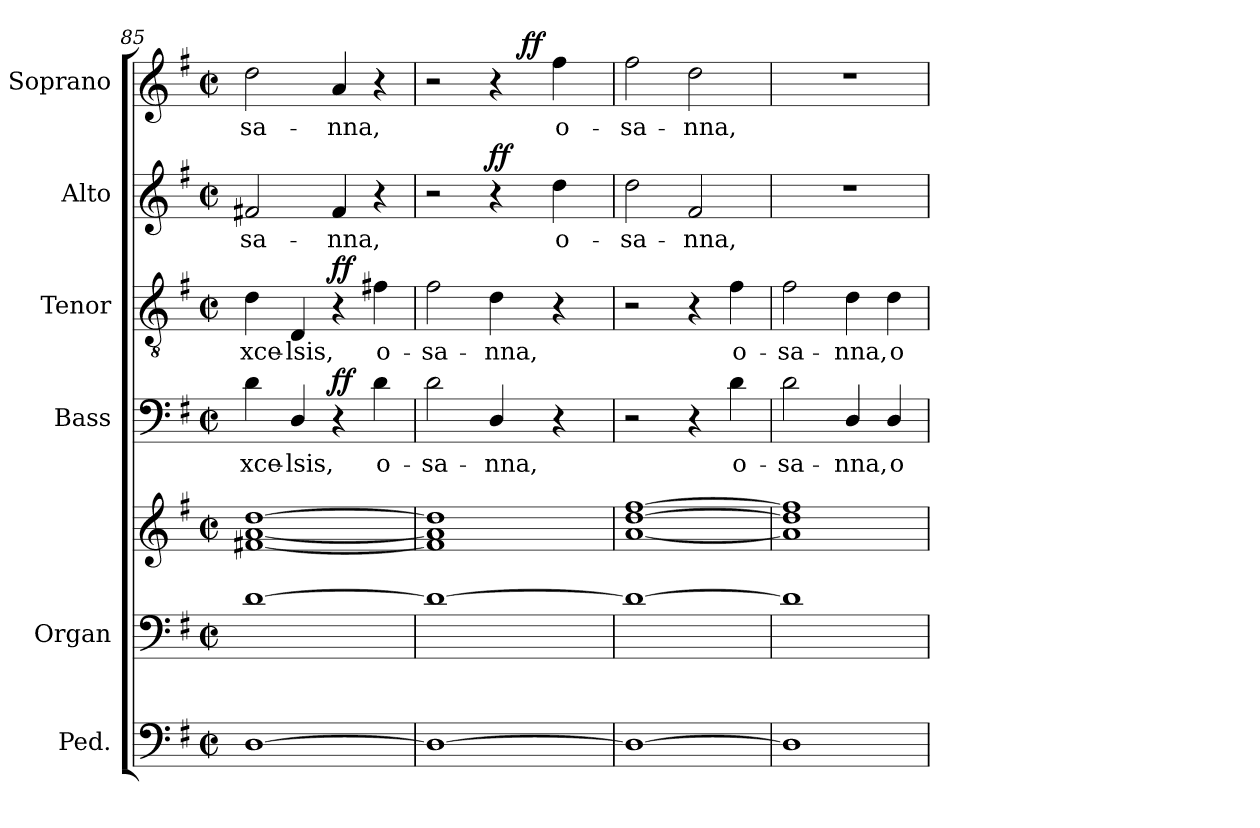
**kern	**kern	**kern	**kern	**text	**dynam	**kern	**text	**dynam	**kern	**text	**dynam	**kern	**text	**dynam
*part6	*part5	*part5	*part4	*part4	*part4	*part3	*part3	*part3	*part2	*part2	*part2	*part1	*part1	*part1
*staff7	*staff6	*staff5	*staff4	*staff4	*staff4	*staff3	*staff3	*staff3	*staff2	*staff2	*staff2	*staff1	*staff1	*staff1
*I"Ped.	*I"Organ	*	*I"Bass	*	*	*I"Tenor	*	*	*I"Alto	*	*	*I"Soprano	*	*
*	*I'Org.	*	*I'B.	*	*	*I'T.	*	*	*I'A.	*	*	*I'S.	*	*
*clefF4	*clefF4	*clefG2	*clefF4	*	*	*clefGv2	*	*	*clefG2	*	*	*clefG2	*	*
*	*	*	*	*	*	*ITrd7c12	*	*	*	*	*	*	*	*
*k[f#]	*k[f#]	*k[f#]	*k[f#]	*	*	*k[f#]	*	*	*k[f#]	*	*	*k[f#]	*	*
*G:	*G:	*G:	*G:	*	*	*G:	*	*	*G:	*	*	*G:	*	*
*M2/2	*M2/2	*M2/2	*M2/2	*	*	*M2/2	*	*	*M2/2	*	*	*M2/2	*	*
*met(c|)	*met(c|)	*met(c|)	*met(c|)	*	*	*met(c|)	*	*	*met(c|)	*	*	*met(c|)	*	*
=85	=85	=85	=85	=85	=85	=85	=85	=85	=85	=85	=85	=85	=85	=85
!	!	!	!	!LO:LY:b:color=#000000	!	!	!	!	!	!	!	!	!	!
!	!	!	!	!	!	!	!LO:LY:b:color=#000000	!	!	!	!	!	!	!
!	!	!	!	!	!	!	!	!	!	!LO:LY:b:color=#000000	!	!	!	!
!	!	!	!	!	!	!	!	!	!	!	!	!	!LO:LY:b:color=#000000	!
[1Di	[1di	[1f#Xi [1ai [1ddi	4di\	-xce-	.	4Di\	-xce-	.	2f#Xi/	-sa-	.	2ddi\	-sa-	.
!	!	!	!	!LO:LY:b:color=#000000	!	!	!	!	!	!	!	!	!	!
!	!	!	!	!	!	!	!LO:LY:b:color=#000000	!	!	!	!	!	!	!
.	.	.	4Di/	-lsis,	.	4DDi/	-lsis,	.	.	.	.	.	.	.
!	!	!	!	!	!	!	!	!	!	!LO:LY:b:color=#000000	!	!	!	!
!	!	!	!	!	!	!	!	!	!	!	!	!	!LO:LY:b:color=#000000	!
.	.	.	4r	.	ff	4r	.	ff	4f#i/	-nna,	.	4ai/	-nna,	.
!	!	!	!	!LO:LY:b:color=#000000	!	!	!	!	!	!	!	!	!	!
!	!	!	!	!	!	!	!LO:LY:b:color=#000000	!	!	!	!	!	!	!
.	.	.	4di\	o-	.	4F#Xi\	o-	.	4r	.	.	4r	.	.
=86	=86	=86	=86	=86	=86	=86	=86	=86	=86	=86	=86	=86	=86	=86
!	!	!	!	!LO:LY:b:color=#000000	!	!	!	!	!	!	!	!	!	!
!	!	!	!	!	!	!	!LO:LY:b:color=#000000	!	!	!	!	!	!	!
*	*	*	*	*	*	*	*	*	*	*	*	*^	*	*
1Di_	1di_	1f#i] 1ai] 1ddi]	2di\	-sa-	.	2F#i\	-sa-	.	2r	.	.	2r	2ryy	.	.
!	!	!	!	!LO:LY:b:color=#000000	!	!	!	!	!	!	!	!	!	!	!
!	!	!	!	!	!	!	!LO:LY:b:color=#000000	!	!	!	!	!	!	!	!
.	.	.	4Di/	-nna,	.	4Di\	-nna,	.	4r	.	ff	4r	16ryy	.	.
.	.	.	.	.	.	.	.	.	.	.	.	.	32ryy	.	.
.	.	.	.	.	.	.	.	.	.	.	.	.	256ryy	.	.
.	.	.	.	.	.	.	.	.	.	.	.	.	4ryy	.	ff
!	!	!	!	!	!	!	!	!	!	!LO:LY:b:color=#000000	!	!	!	!	!
!	!	!	!	!	!	!	!	!	!	!	!	!	!	!LO:LY:b:color=#000000	!
.	.	.	4r	.	.	4r	.	.	4ddi\	o-	.	4ff#i\	.	o-	.
.	.	.	.	.	.	.	.	.	.	.	.	.	8ryy	.	.
.	.	.	.	.	.	.	.	.	.	.	.	.	64..ryy	.	.
*	*	*	*	*	*	*	*	*	*	*	*	*v	*v	*	*
=87	=87	=87	=87	=87	=87	=87	=87	=87	=87	=87	=87	=87	=87	=87
*	*	*	*	*	*	*	*	*	*	*	*	*^	*	*
!	!	!	!	!	!	!	!	!	!	!LO:LY:b:color=#000000	!	!	!	!	!
*	*	*	*	*	*	*	*	*	*	*	*	*v	*v	*	*
*	*	*	*	*	*	*	*	*	*	*	*	*^	*	*
!	!	!	!	!	!	!	!	!	!	!	!	!	!	!LO:LY:b:color=#000000	!
*	*	*	*	*	*	*	*	*	*	*	*	*v	*v	*	*
1Di_	1di_	[1ai [1ddi [1ff#i	2r	.	.	2r	.	.	2ddi\	-sa-	.	2ff#i\	-sa-	.
!	!	!	!	!	!	!	!	!	!	!LO:LY:b:color=#000000	!	!	!	!
!	!	!	!	!	!	!	!	!	!	!	!	!	!LO:LY:b:color=#000000	!
.	.	.	4r	.	.	4r	.	.	2f#i/	-nna,	.	2ddi\	-nna,	.
!	!	!	!	!LO:LY:b:color=#000000	!	!	!	!	!	!	!	!	!	!
!	!	!	!	!	!	!	!LO:LY:b:color=#000000	!	!	!	!	!	!	!
.	.	.	4di\	o-	.	4F#i\	o-	.	.	.	.	.	.	.
=88	=88	=88	=88	=88	=88	=88	=88	=88	=88	=88	=88	=88	=88	=88
!	!	!	!	!LO:LY:b:color=#000000	!	!	!	!	!	!	!	!	!	!
!	!	!	!	!	!	!	!LO:LY:b:color=#000000	!	!	!	!	!	!	!
1Di]	1di]	1ai] 1ddi] 1ff#i]	2di\	-sa-	.	2F#i\	-sa-	.	1r	.	.	1r	.	.
!	!	!	!	!LO:LY:b:color=#000000	!	!	!	!	!	!	!	!	!	!
!	!	!	!	!	!	!	!LO:LY:b:color=#000000	!	!	!	!	!	!	!
.	.	.	4Di/	-nna,	.	4Di\	-nna,	.	.	.	.	.	.	.
!	!	!	!	!LO:LY:b:color=#000000	!	!	!	!	!	!	!	!	!	!
!	!	!	!	!	!	!	!LO:LY:b:color=#000000	!	!	!	!	!	!	!
.	.	.	4Di/	o-	.	4Di\	o-	.	.	.	.	.	.	.
=	=	=	=	=	=	=	=	=	=	=	=	=	=	=
*-	*-	*-	*-	*-	*-	*-	*-	*-	*-	*-	*-	*-	*-	*-
